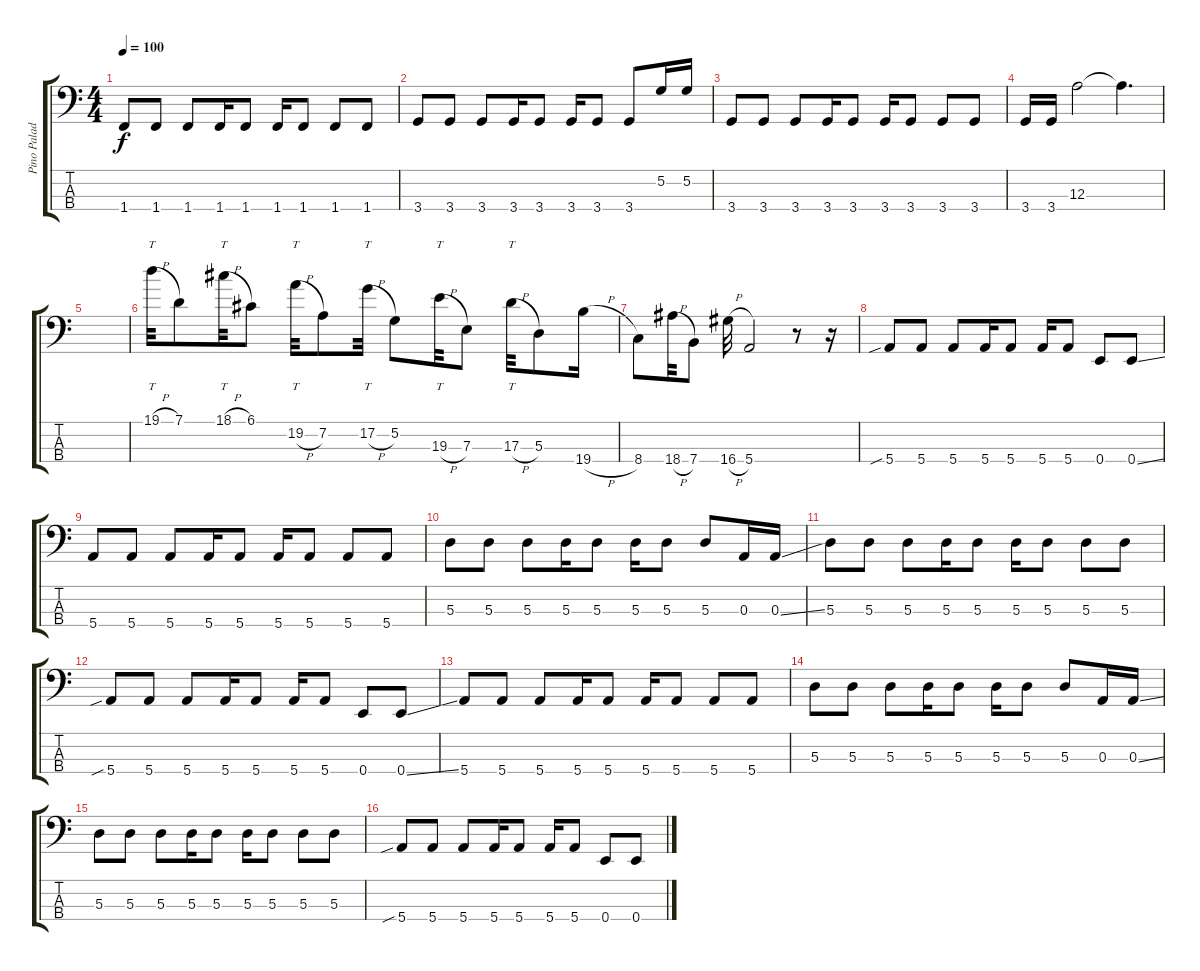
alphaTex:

\track ("Pino Paladino" "Pino Palad") {instrument electricbassfinger}
\staff {score tabs}
\tuning (G2 D2 A1 E1) {hide}
\ts (4 4)
\tempo 100
\clef f4
\ks c
1.4.8{dy f} 1.4.8 1.4.8 1.4.16 1.4.8 1.4.16 1.4.8 1.4.8 1.4.8 |
3.4.8 3.4.8 3.4.8 3.4.16 3.4.8 3.4.16 3.4.8 3.4.8 5.2.16 5.2.16 |
3.4.8 3.4.8 3.4.8 3.4.16 3.4.8 3.4.16 3.4.8 3.4.8 3.4.8 |
3.4.16 3.4.16 12.3.2 12.3{t}.4{d} |
|
19.1{h}.32{tt} 7.1.8 18.1{h}.32{tt} 6.1.8 19.2{h}.32{tt} 7.2.8 17.2{h}.32{tt} 5.2.8 19.3{h}.32{tt} 7.3.8 17.3{h}.32{tt} 5.3.8 19.4{h}.16 |
8.4.8 18.4{h}.32 7.4.8 16.4{h}.32 5.4.2 r.8 r.16 |
5.4{sib}.8 5.4.8 5.4.8 5.4.16 5.4.8 5.4.16 5.4.8 0.4.8 0.4{ss}.8 |
5.4.8 5.4.8 5.4.8 5.4.16 5.4.8 5.4.16 5.4.8 5.4.8 5.4.8 |
5.3.8 5.3.8 5.3.8 5.3.16 5.3.8 5.3.16 5.3.8 5.3.8 0.3.16 0.3{ss}.16 |
5.3.8 5.3.8 5.3.8 5.3.16 5.3.8 5.3.16 5.3.8 5.3.8 5.3.8 |
5.4{sib}.8 5.4.8 5.4.8 5.4.16 5.4.8 5.4.16 5.4.8 0.4.8 0.4{ss}.8 |
5.4.8 5.4.8 5.4.8 5.4.16 5.4.8 5.4.16 5.4.8 5.4.8 5.4.8 |
5.3.8 5.3.8 5.3.8 5.3.16 5.3.8 5.3.16 5.3.8 5.3.8 0.3.16 0.3{ss}.16 |
5.3.8 5.3.8 5.3.8 5.3.16 5.3.8 5.3.16 5.3.8 5.3.8 5.3.8 |
5.4{sib}.8 5.4.8 5.4.8 5.4.16 5.4.8 5.4.16 5.4.8 0.4.8 0.4{ss}.8
